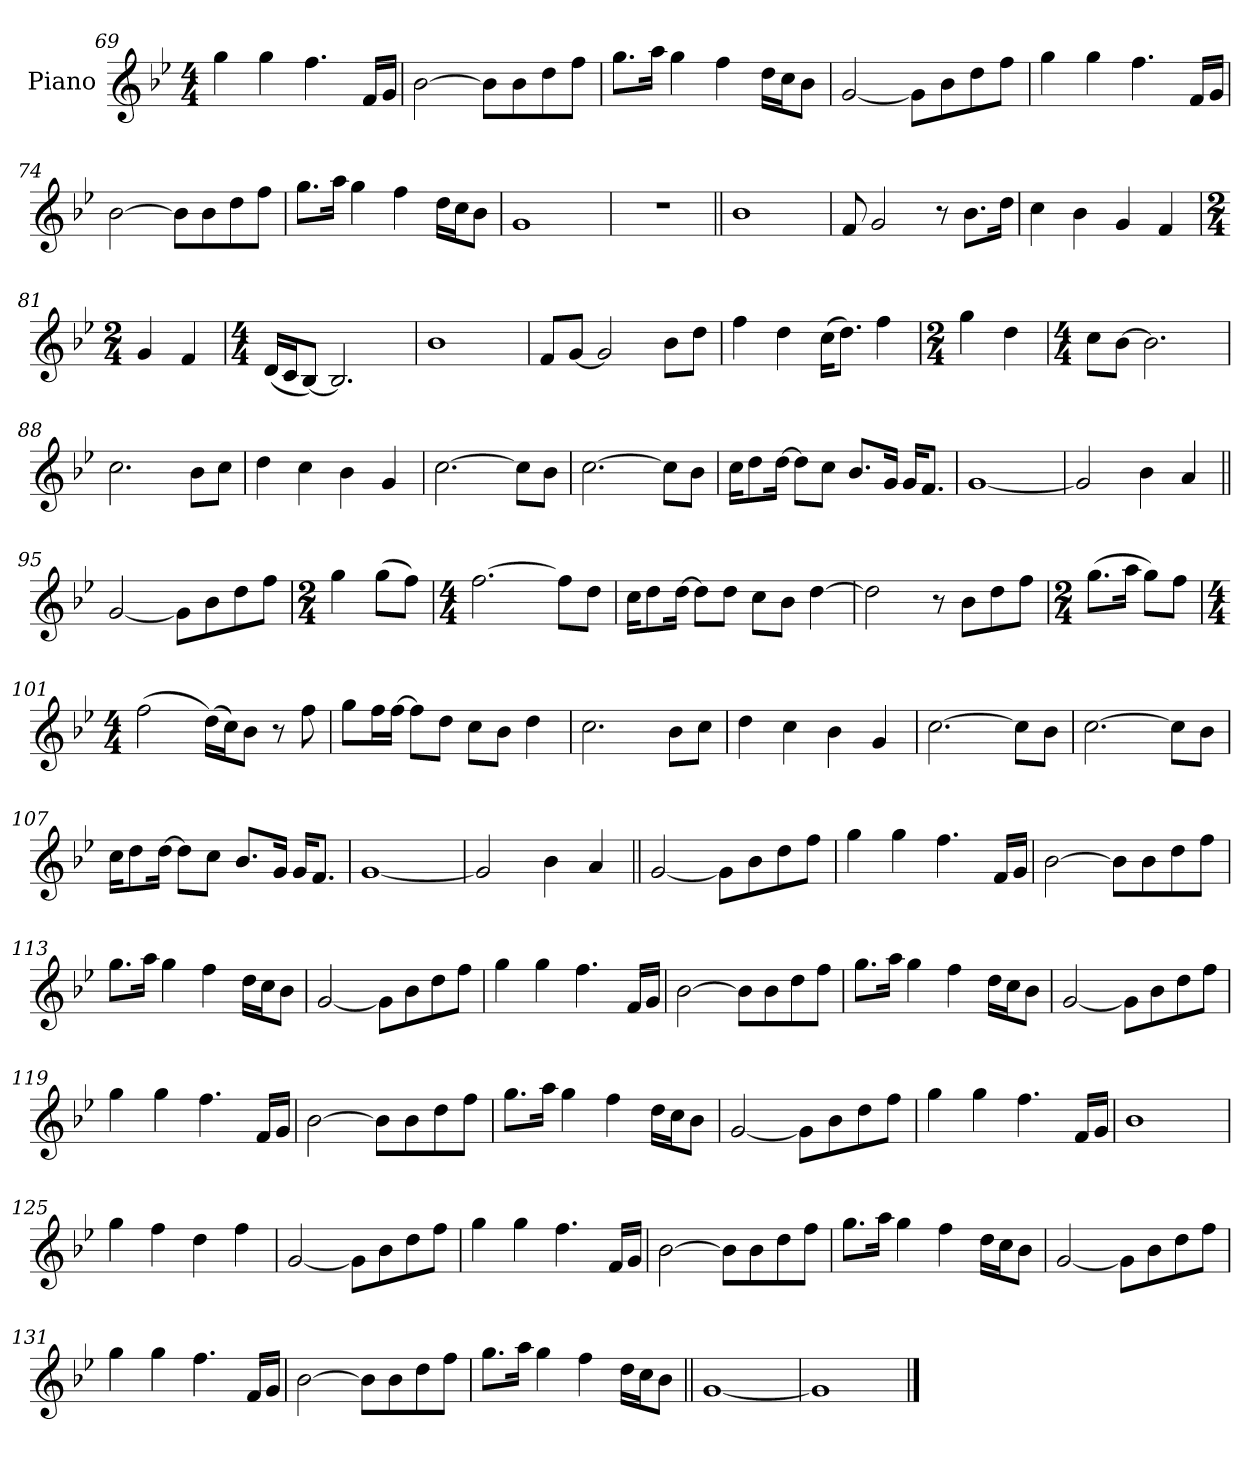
**kern
*part1
*staff1
*I"Piano
*I'Pno.
*clefG2
*k[b-e-]
*M4/4
=69
4gg
4gg
4.ff
16fLL
16gJJ
=70
[2b-
8b-L]
8b-
8dd
8ffJ
=71
8.ggL
16aaJk
4gg
4ff
16ddLL
16ccJ
8b-J
=72
[2g
8gL]
8b-
8dd
8ffJ
=73
4gg
4gg
4.ff
16fLL
16gJJ
=74
[2b-
8b-L]
8b-
8dd
8ffJ
=75
8.ggL
16aaJk
4gg
4ff
16ddLL
16ccJ
8b-J
=76
1g
=77
1r
=78||
1b-
=79
8f
2g
8r
8.b-L
16ddJk
=80
4cc
4b-
4g
4f
=81
*M2/4
4g
4f
=82
*M4/4
(16dLL
16cJ
[8B-J)
2.B-]
=83
1b-
=84
8fL
[8gJ
2g]
8b-L
8ddJ
=85
4ff
4dd
(16ccKL
8.ddJ)
4ff
=86
*M2/4
4gg
4dd
=87
*M4/4
8ccL
[8b-J
2.b-]
=88
2.cc
8b-L
8ccJ
=89
4dd
4cc
4b-
4g
=90
[2.cc
8ccL]
8b-J
=91
[2.cc
8ccL]
8b-J
=92
16ccKL
8dd
[16ddJk
8ddL]
8ccJ
8.b-L
16gJk
16gKL
8.fJ
=93
[1g
=94
2g]
4b-
4a
=95||
[2g
8gL]
8b-
8dd
8ffJ
=96
*M2/4
4gg
(8ggL
8ffJ)
=97
*M4/4
[2.ff
8ffL]
8ddJ
=98
16ccKL
8dd
[16ddJk
8ddL]
8ddJ
8ccL
8b-J
[4dd
=99
2dd]
8r
8b-L
8dd
8ffJ
=100
*M2/4
(8.ggL
16aaJk
8ggL)
8ffJ
=101
*M4/4
(2ff
(16ddLL)
16ccJ)
8b-J
8r
8ff
=102
8ggL
16ffL
[16ffJJ
8ffL]
8ddJ
8ccL
8b-J
4dd
=103
2.cc
8b-L
8ccJ
=104
4dd
4cc
4b-
4g
=105
[2.cc
8ccL]
8b-J
=106
[2.cc
8ccL]
8b-J
=107
16ccKL
8dd
[16ddJk
8ddL]
8ccJ
8.b-L
16gJk
16gKL
8.fJ
=108
[1g
=109
2g]
4b-
4a
=110||
[2g
8gL]
8b-
8dd
8ffJ
=111
4gg
4gg
4.ff
16fLL
16gJJ
=112
[2b-
8b-L]
8b-
8dd
8ffJ
=113
8.ggL
16aaJk
4gg
4ff
16ddLL
16ccJ
8b-J
=114
[2g
8gL]
8b-
8dd
8ffJ
=115
4gg
4gg
4.ff
16fLL
16gJJ
=116
[2b-
8b-L]
8b-
8dd
8ffJ
=117
8.ggL
16aaJk
4gg
4ff
16ddLL
16ccJ
8b-J
=118
[2g
8gL]
8b-
8dd
8ffJ
=119
4gg
4gg
4.ff
16fLL
16gJJ
=120
[2b-
8b-L]
8b-
8dd
8ffJ
=121
8.ggL
16aaJk
4gg
4ff
16ddLL
16ccJ
8b-J
=122
[2g
8gL]
8b-
8dd
8ffJ
=123
4gg
4gg
4.ff
16fLL
16gJJ
=124
1b-
=125
4gg
4ff
4dd
4ff
=126
[2g
8gL]
8b-
8dd
8ffJ
=127
4gg
4gg
4.ff
16fLL
16gJJ
=128
[2b-
8b-L]
8b-
8dd
8ffJ
=129
8.ggL
16aaJk
4gg
4ff
16ddLL
16ccJ
8b-J
=130
[2g
8gL]
8b-
8dd
8ffJ
=131
4gg
4gg
4.ff
16fLL
16gJJ
=132
[2b-
8b-L]
8b-
8dd
8ffJ
=133
8.ggL
16aaJk
4gg
4ff
16ddLL
16ccJ
8b-J
=134||
[1g
=135
1g]
==
*-
